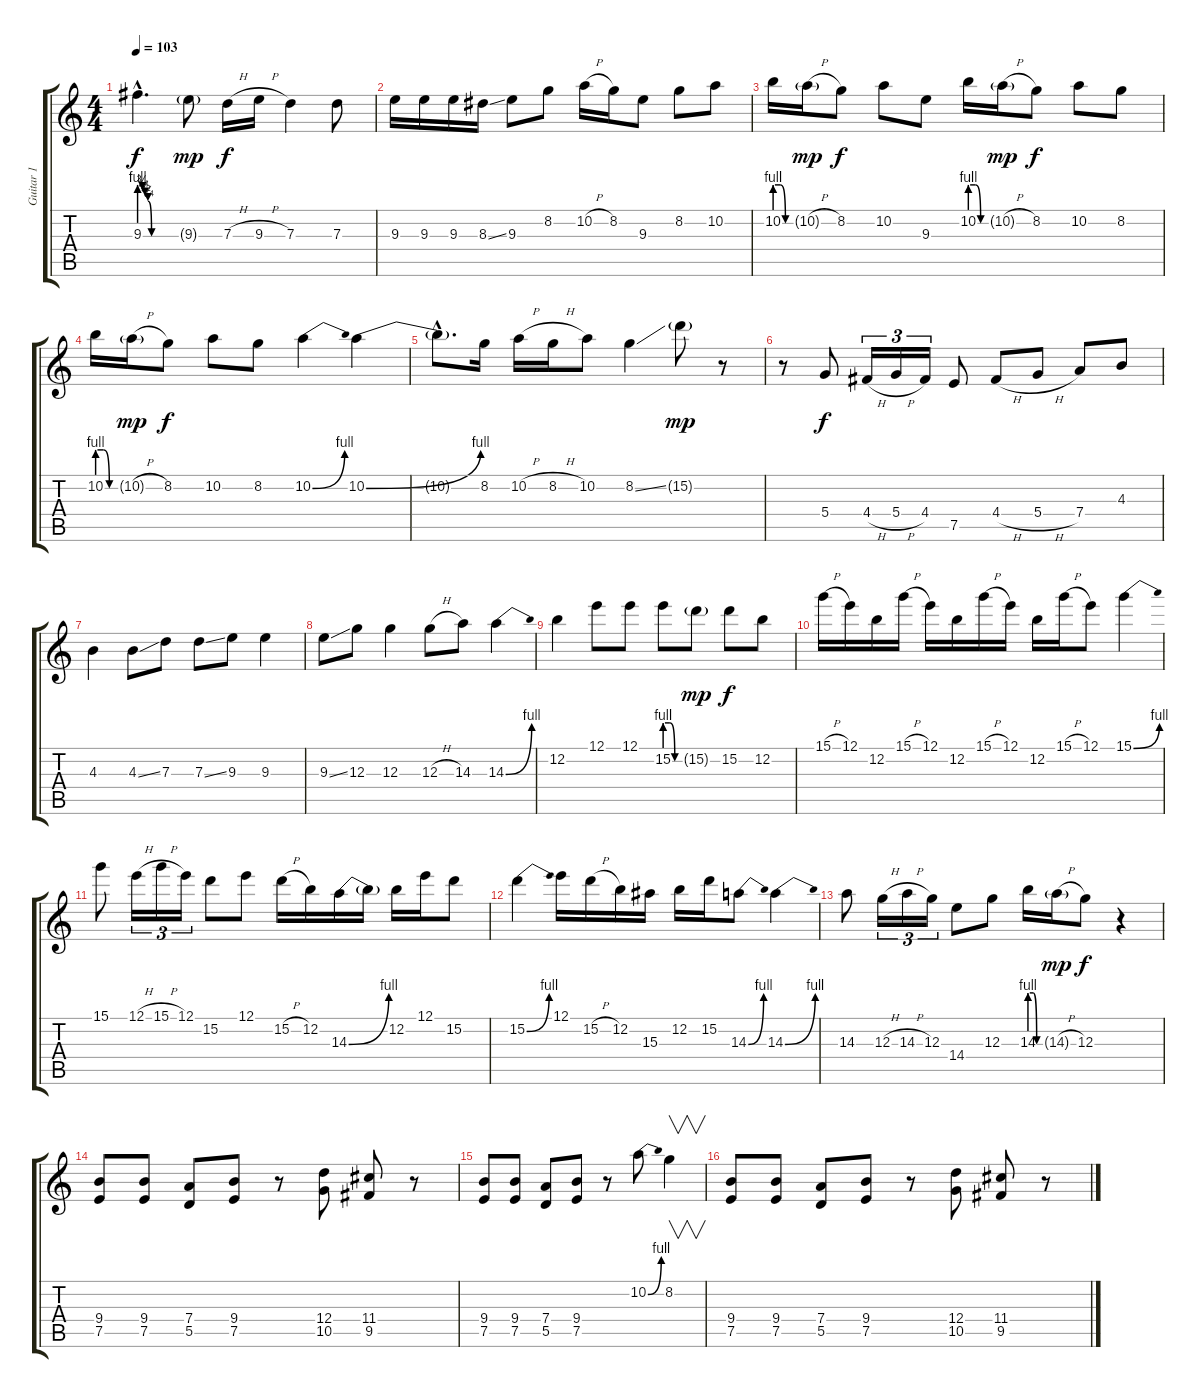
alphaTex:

\track ("Guitar 1" "Guitar 1") {instrument distortionguitar}
\staff {score tabs}
\tuning (E4 B3 G3 D3 A2 E2) {hide}
\ts (4 4)
\tempo 103
\clef g2
\ks c
9.3{be (custom 0 4 5 3 9 2 14 1 20 0 40 0 45 0 60 0) hac}.4{d dy f} 9.3{g}.8{dy mp} 7.3{h}.16{dy f} 9.3{h}.16 7.3.4 7.3.8 |
9.3.16 9.3.16 9.3.16 8.3{ss}.16 9.3.8 8.2.8 10.2{h}.16 8.2.16 9.3.8 8.2.8 10.2.8 |
10.2{be (custom 0 4 20 4 40 0 60 0)}.16 10.2{h g}.16{dy mp} 8.2.8{dy f} 10.2.8 9.3.8 10.2{be (custom 0 4 20 4 40 0 60 0)}.16 10.2{h g}.16{dy mp} 8.2.8{dy f} 10.2.8 8.2.8 |
10.2{be (custom 0 4 20 4 40 0 60 0)}.16 10.2{h g}.16{dy mp} 8.2.8{dy f} 10.2.8 8.2.8 10.2{be (bend 0 0 60 4)}.4 10.2{be (bend 0 0 60 4)}.4 |
10.2{hac t}.8{d} 8.2.16 10.2{h}.16 8.2{h}.16 10.2.8 8.2{ss}.4 15.2{g}.8{dy mp} r.8 |
r.8 5.4.8{dy f} 4.4{h}.16{tu (3 2)} 5.4{h}.16{tu (3 2)} 4.4.16{tu (3 2)} 7.5.8 4.4{h}.8 5.4{h}.8 7.4.8 4.3.8 |
4.3.4 4.3{ss}.8 7.3.8 7.3{ss}.8 9.3.8 9.3.4 |
9.3{ss}.8 12.3.8 12.3.4 12.3{h}.8 14.3.8 14.3{be (bend 0 0 60 4)}.4 |
12.2.4 12.1.8 12.1.8 15.2{be (custom 0 4 20 4 40 0 60 0)}.8 15.2{g}.8{dy mp} 15.2.8{dy f} 12.2.8 |
15.1{h}.16 12.1.16 12.2.16 15.1{h}.16 12.1.16 12.2.16 15.1{h}.16 12.1.16 12.2.16 15.1{h}.16 12.1.8 15.1{be (bend 0 0 60 4)}.4 |
15.1.8 12.1{h}.16{tu (3 2)} 15.1{h}.16{tu (3 2)} 12.1.16{tu (3 2)} 15.2.8 12.1.8 15.2{h}.16 12.2.16 14.3{be (bend 0 0 60 4)}.16 14.3{t}.16 12.2.16 12.1.16 15.2.8 |
15.2{be (bend 0 0 60 4)}.4 12.1.16 15.2{h}.16 12.2.16 15.3.16 12.2.16 15.2.16 14.3{be (bend 0 0 60 4)}.8 14.3{be (bend 0 0 60 4)}.4 |
14.3.8 12.3{h}.16{tu (3 2)} 14.3{h}.16{tu (3 2)} 12.3.16{tu (3 2)} 14.4.8 12.3.8 14.3{be (custom 0 4 20 4 40 0 60 0)}.16 14.3{h g}.16{dy mp} 12.3.8{dy f} r.4 |
(9.4 7.5).8 (9.4 7.5).8 (7.4 5.5).8 (9.4 7.5).8 r.8 (12.4 10.5).8 (11.4 9.5).8 r.8 |
(9.4 7.5).8 (9.4 7.5).8 (7.4 5.5).8 (9.4 7.5).8 r.8 10.2{be (bend 0 0 60 4)}.8 8.2.4{v} |
(9.4 7.5).8 (9.4 7.5).8 (7.4 5.5).8 (9.4 7.5).8 r.8 (12.4 10.5).8 (11.4 9.5).8 r.8
